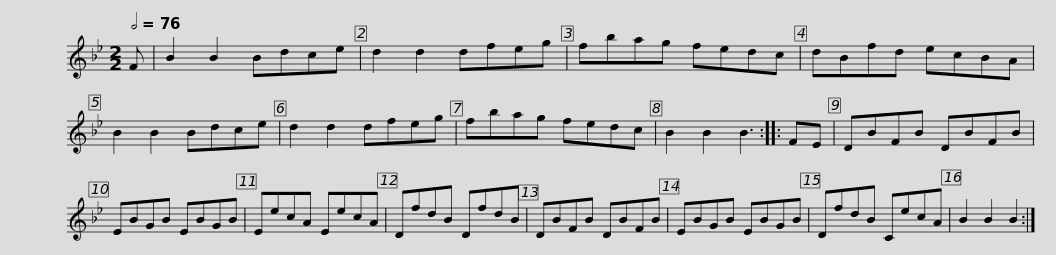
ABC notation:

X:1
L:1/8
Q:1/2=76
M:2/2
I:linebreak $
K:Bb
V:1 treble
V:1
 F | B2 B2 Bdce | d2 d2 dfeg | fbag fedc | dBfd ecBA | %5
 B2 B2 Bdce | d2 d2 dfeg |$ fbag fedc | B2 B2 B3 :: FE | %10
 DBFB DBFB | EBGB EBGB | EecA EecA |$ DfdB DfdB | DBFB DBFB | %15
 EBGB EBGB | DfdB CecA | B2 B2 B2 :| %18
